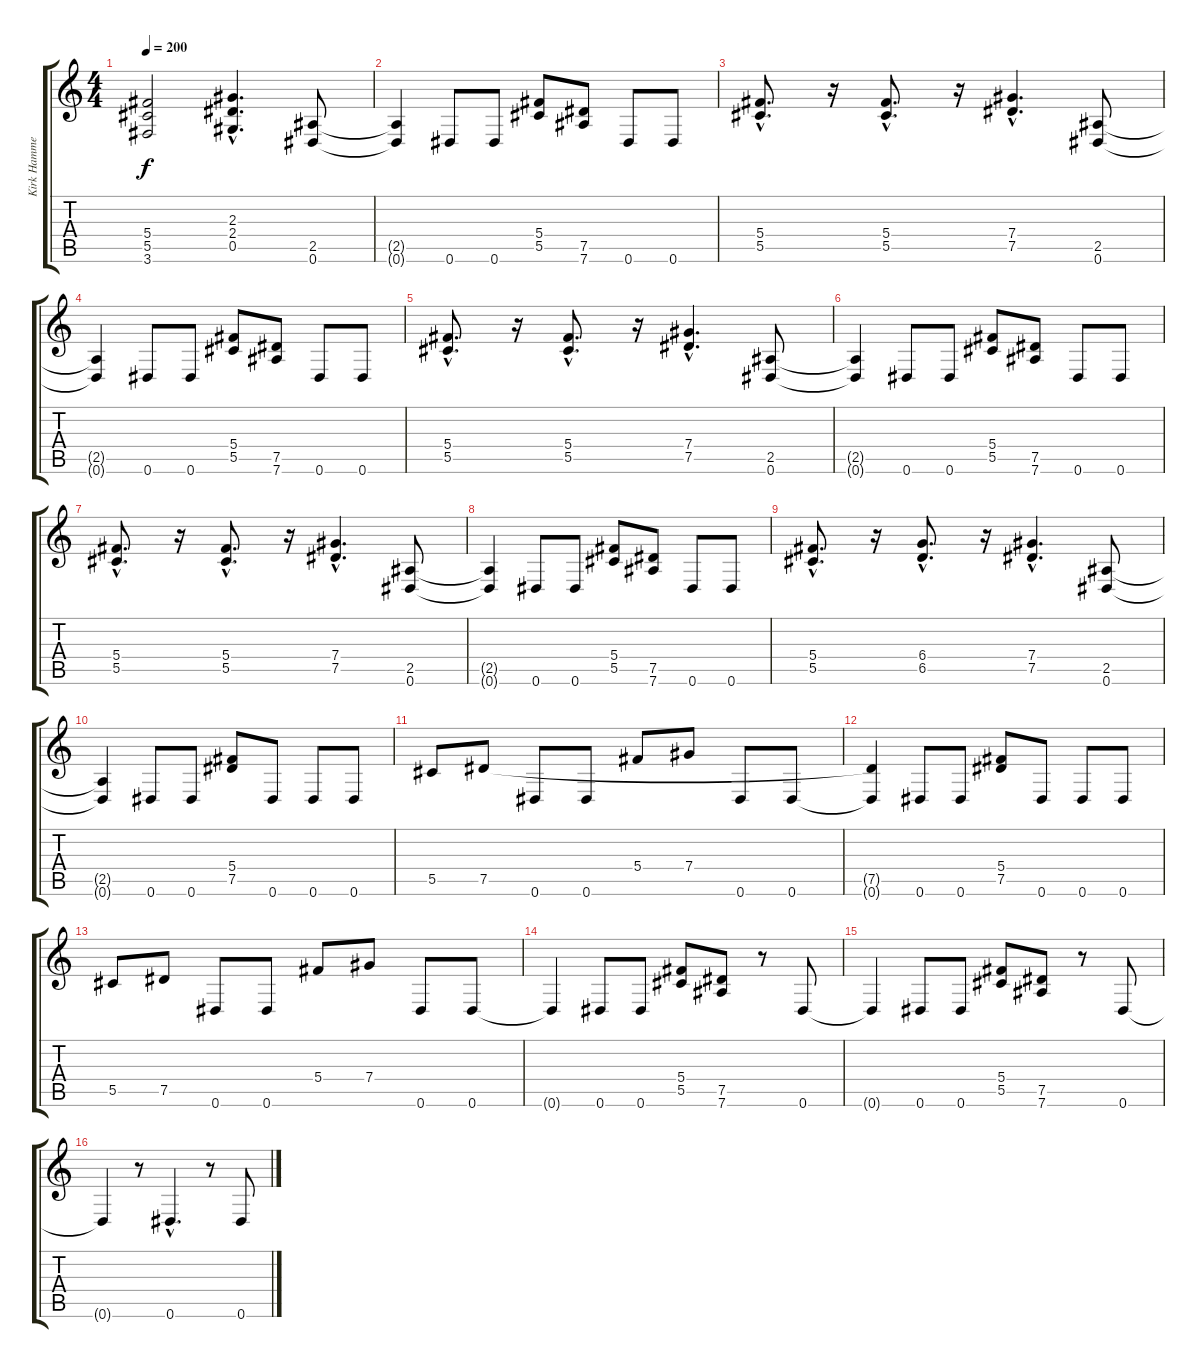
\track ("Kirk Hammett" "Kirk Hamme") {instrument distortionguitar}
\staff {score tabs}
\tuning (Eb4 Bb3 Gb3 Db3 Ab2 Eb2) {hide}
\ts (4 4)
\tempo 200
\clef g2
\ks c
(5.4 5.5 3.6).2{dy f} (2.3{hac} 2.4{hac} 0.5{hac}).4{d} (2.5 0.6).8 |
(2.5{t} 0.6{t}).4 0.6.8 0.6.8 (5.4 5.5).8 (7.5 7.6).8 0.6.8 0.6.8 |
(5.4{hac} 5.5{hac}).8{d} r.16 (5.4{hac} 5.5{hac}).8{d} r.16 (7.4{hac} 7.5{hac}).4{d} (2.5 0.6).8 |
(2.5{t} 0.6{t}).4 0.6.8 0.6.8 (5.4 5.5).8 (7.5 7.6).8 0.6.8 0.6.8 |
(5.4{hac} 5.5{hac}).8{d} r.16 (5.4{hac} 5.5{hac}).8{d} r.16 (7.4{hac} 7.5{hac}).4{d} (2.5 0.6).8 |
(2.5{t} 0.6{t}).4 0.6.8 0.6.8 (5.4 5.5).8 (7.5 7.6).8 0.6.8 0.6.8 |
(5.4{hac} 5.5{hac}).8{d} r.16 (5.4{hac} 5.5{hac}).8{d} r.16 (7.4{hac} 7.5{hac}).4{d} (2.5 0.6).8 |
(2.5{t} 0.6{t}).4 0.6.8 0.6.8 (5.4 5.5).8 (7.5 7.6).8 0.6.8 0.6.8 |
(5.4{hac} 5.5{hac}).8{d} r.16 (6.4{hac} 6.5{hac}).8{d} r.16 (7.4{hac} 7.5{hac}).4{d} (2.5 0.6).8 |
(2.5{t} 0.6{t}).4 0.6.8 0.6.8 (5.4 7.5).8 0.6.8 0.6.8 0.6.8 |
5.5.8 7.5.8 0.6.8 0.6.8 5.4.8 7.4.8 0.6.8 0.6.8 |
(7.5{t} 0.6{t}).4 0.6.8 0.6.8 (5.4 7.5).8 0.6.8 0.6.8 0.6.8 |
5.5.8 7.5.8 0.6.8 0.6.8 5.4.8 7.4.8 0.6.8 0.6.8 |
0.6{t}.4 0.6.8 0.6.8 (5.4 5.5).8 (7.5 7.6).8 r.8 0.6.8 |
0.6{t}.4 0.6.8 0.6.8 (5.4 5.5).8 (7.5 7.6).8 r.8 0.6.8 |
0.6{t}.4 r.8 0.6{hac}.4{d} r.8 0.6.8
